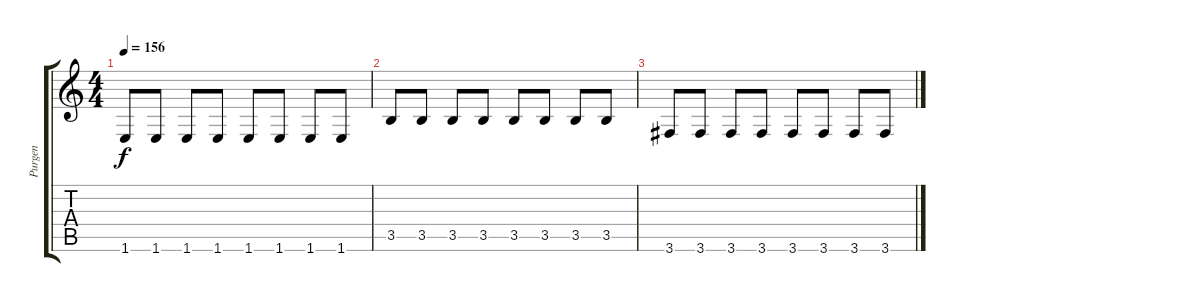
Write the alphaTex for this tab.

\track ("Purgen" "Purgen") {instrument electricbassfinger}
\staff {score tabs}
\tuning (Eb4 Bb3 Gb3 Db3 Ab2 Eb2) {hide}
\ts (4 4)
\tempo 156
\clef g2
\ks c
1.6.8{dy f} 1.6.8 1.6.8 1.6.8 1.6.8 1.6.8 1.6.8 1.6.8 |
3.5.8 3.5.8 3.5.8 3.5.8 3.5.8 3.5.8 3.5.8 3.5.8 |
3.6.8 3.6.8 3.6.8 3.6.8 3.6.8 3.6.8 3.6.8 3.6.8
